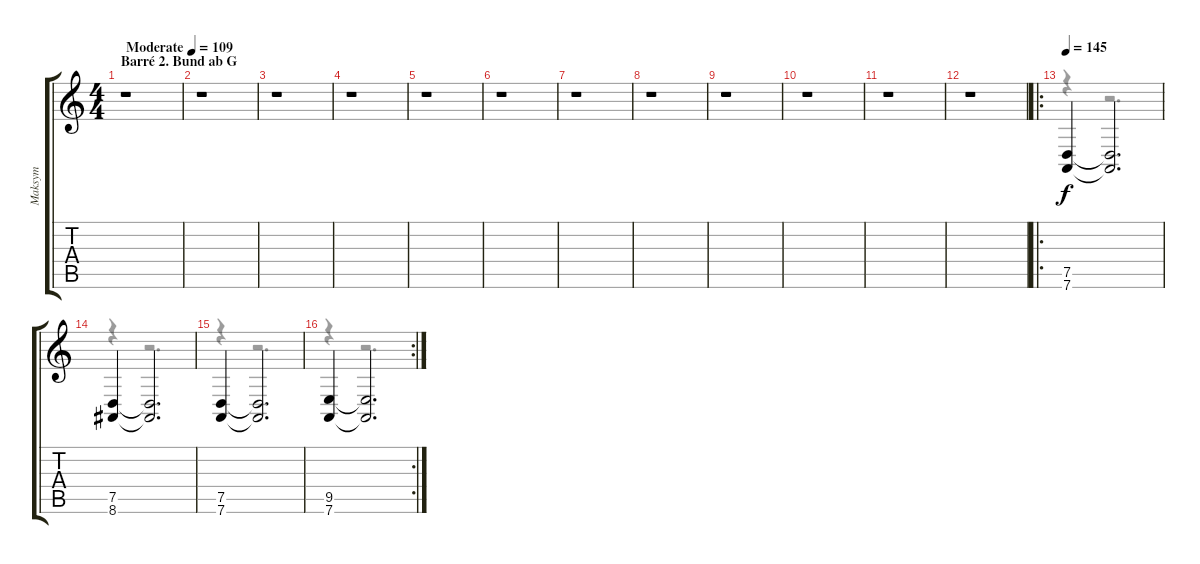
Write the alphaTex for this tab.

\track ("Maksym" "Maksym") {instrument drawbarorgan}
\staff {score tabs}
\tuning (D4 A3 F3 C3 G2 D2) {hide}
\voice
\ts (4 4)
\section ("" "Barré 2. Bund ab G")
\tempo (109 "Moderate")
\clef g2
\ks c
r.1{dy f instrument drawbarorgan} |
r.1 |
r.1 |
r.1 |
r.1 |
r.1 |
r.1 |
r.1 |
r.1 |
r.1 |
r.1 |
r.1 |
\ro
\tempo 145
(7.5 7.6).4 (7.5{t} 7.6{t}).2{d} |
(7.5 8.6).4 (7.5{t} 8.6{t}).2{d} |
(7.5 7.6).4 (7.5{t} 7.6{t}).2{d} |
\rc 2
(9.5 7.6).4 (9.5{t} 7.6{t}).2{d}
\voice
\clef g2
\ottava regular
\simile none
\ks c
|
|
|
|
|
|
|
|
|
|
|
|
r.4 r.2{d} |
r.4 r.2{d} |
r.4 r.2{d} |
r.4 r.2{d}
